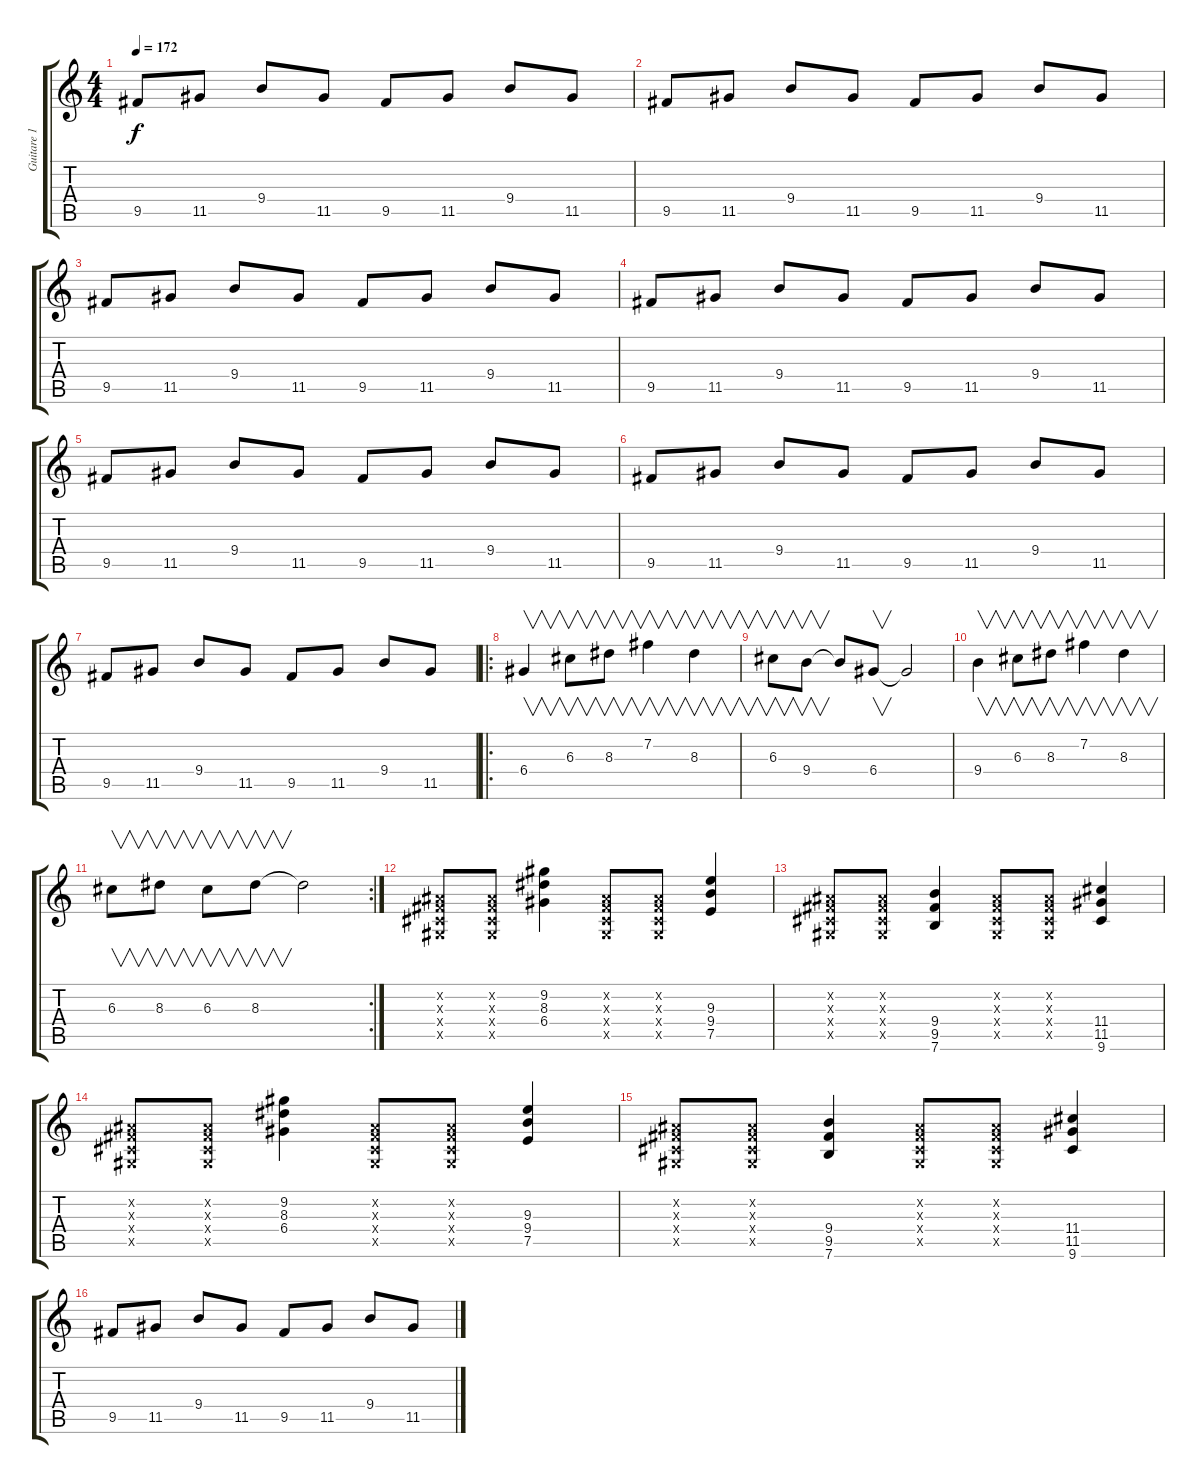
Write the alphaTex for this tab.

\track ("Guitare 1" "Guitare 1") {instrument electricguitarjazz}
\staff {score tabs}
\tuning (E4 B3 G3 D3 A2 E2) {hide}
\ts (4 4)
\tempo 172
\clef g2
\ks c
9.5.8{dy f} 11.5.8 9.4.8 11.5.8 9.5.8 11.5.8 9.4.8 11.5.8 |
9.5.8 11.5.8 9.4.8 11.5.8 9.5.8 11.5.8 9.4.8 11.5.8 |
9.5.8 11.5.8 9.4.8 11.5.8 9.5.8 11.5.8 9.4.8 11.5.8 |
9.5.8 11.5.8 9.4.8 11.5.8 9.5.8 11.5.8 9.4.8 11.5.8 |
9.5.8 11.5.8 9.4.8 11.5.8 9.5.8 11.5.8 9.4.8 11.5.8 |
9.5.8 11.5.8 9.4.8 11.5.8 9.5.8 11.5.8 9.4.8 11.5.8 |
9.5.8 11.5.8 9.4.8 11.5.8 9.5.8 11.5.8 9.4.8 11.5.8 |
\ro
6.4.4{v instrument electricguitarclean} 6.3.8{v} 8.3.8{v} 7.2.4{v} 8.3.4{v} |
6.3.8{v} 9.4.8{v} 9.4{t}.8 6.4.8{v} 6.4{t}.2 |
9.4.4{v} 6.3.8{v} 8.3.8{v} 7.2.4{v} 8.3.4{v} |
\rc 2
6.3.8{v} 8.3.8{v} 6.3.8{v} 8.3.8{v} 8.3{t}.2 |
(-1.2{x} -1.3{x} -1.4{x} -1.5{x}).8 (-1.2{x} -1.3{x} -1.4{x} -1.5{x}).8 (9.2 8.3 6.4).4 (-1.2{x} -1.3{x} -1.4{x} -1.5{x}).8 (-1.2{x} -1.3{x} -1.4{x} -1.5{x}).8 (9.3 9.4 7.5).4 |
(-1.2{x} -1.3{x} -1.4{x} -1.5{x}).8 (-1.2{x} -1.3{x} -1.4{x} -1.5{x}).8 (9.4 9.5 7.6).4 (-1.2{x} -1.3{x} -1.4{x} -1.5{x}).8 (-1.2{x} -1.3{x} -1.4{x} -1.5{x}).8 (11.4 11.5 9.6).4 |
(-1.2{x} -1.3{x} -1.4{x} -1.5{x}).8 (-1.2{x} -1.3{x} -1.4{x} -1.5{x}).8 (9.2 8.3 6.4).4 (-1.2{x} -1.3{x} -1.4{x} -1.5{x}).8 (-1.2{x} -1.3{x} -1.4{x} -1.5{x}).8 (9.3 9.4 7.5).4 |
(-1.2{x} -1.3{x} -1.4{x} -1.5{x}).8 (-1.2{x} -1.3{x} -1.4{x} -1.5{x}).8 (9.4 9.5 7.6).4 (-1.2{x} -1.3{x} -1.4{x} -1.5{x}).8 (-1.2{x} -1.3{x} -1.4{x} -1.5{x}).8 (11.4 11.5 9.6).4 |
9.5.8{instrument electricguitarjazz} 11.5.8 9.4.8 11.5.8 9.5.8 11.5.8 9.4.8 11.5.8
